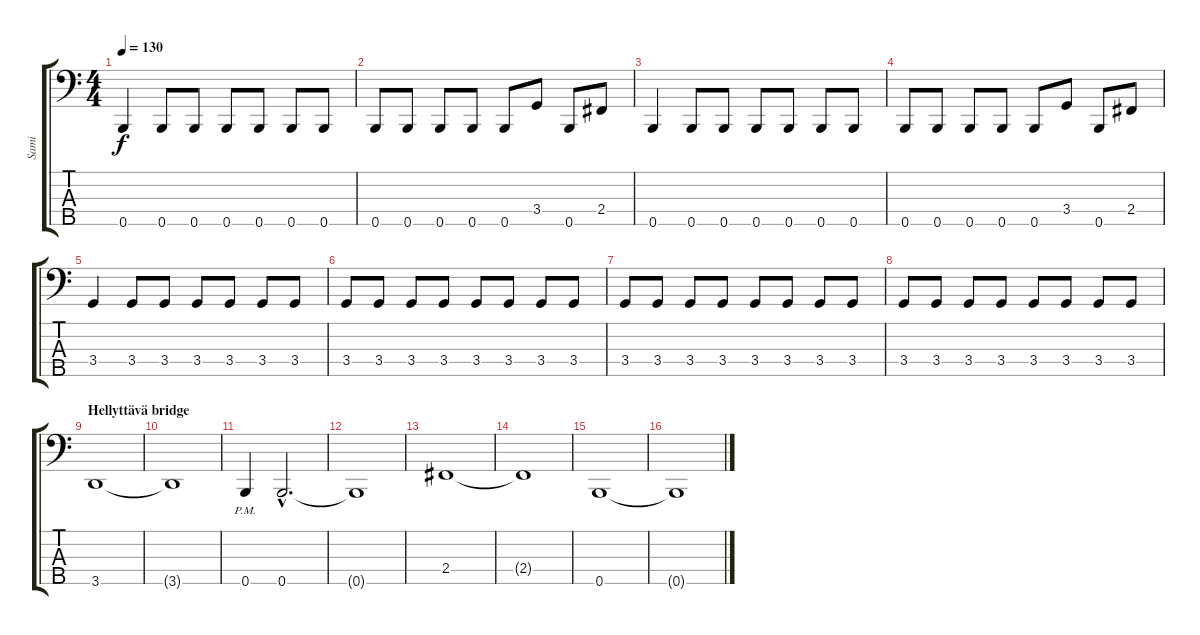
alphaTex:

\track ("Sami" "Sami") {instrument electricbassfinger}
\staff {score tabs}
\tuning (G2 D2 A1 E1 B0) {hide}
\ts (4 4)
\tempo 130
\clef f4
\ks c
0.5.4{dy f} 0.5.8 0.5.8 0.5.8 0.5.8 0.5.8 0.5.8 |
0.5.8 0.5.8 0.5.8 0.5.8 0.5.8 3.4.8 0.5.8 2.4.8 |
0.5.4 0.5.8 0.5.8 0.5.8 0.5.8 0.5.8 0.5.8 |
0.5.8 0.5.8 0.5.8 0.5.8 0.5.8 3.4.8 0.5.8 2.4.8 |
3.4.4 3.4.8 3.4.8 3.4.8 3.4.8 3.4.8 3.4.8 |
3.4.8 3.4.8 3.4.8 3.4.8 3.4.8 3.4.8 3.4.8 3.4.8 |
3.4.8 3.4.8 3.4.8 3.4.8 3.4.8 3.4.8 3.4.8 3.4.8 |
3.4.8 3.4.8 3.4.8 3.4.8 3.4.8 3.4.8 3.4.8 3.4.8 |
\section ("" "Hellyttävä bridge")
3.5.1 |
3.5{t}.1 |
0.5{pm}.4 0.5{hac}.2{d} |
0.5{t}.1 |
2.4.1 |
2.4{t}.1 |
0.5.1 |
0.5{t}.1
